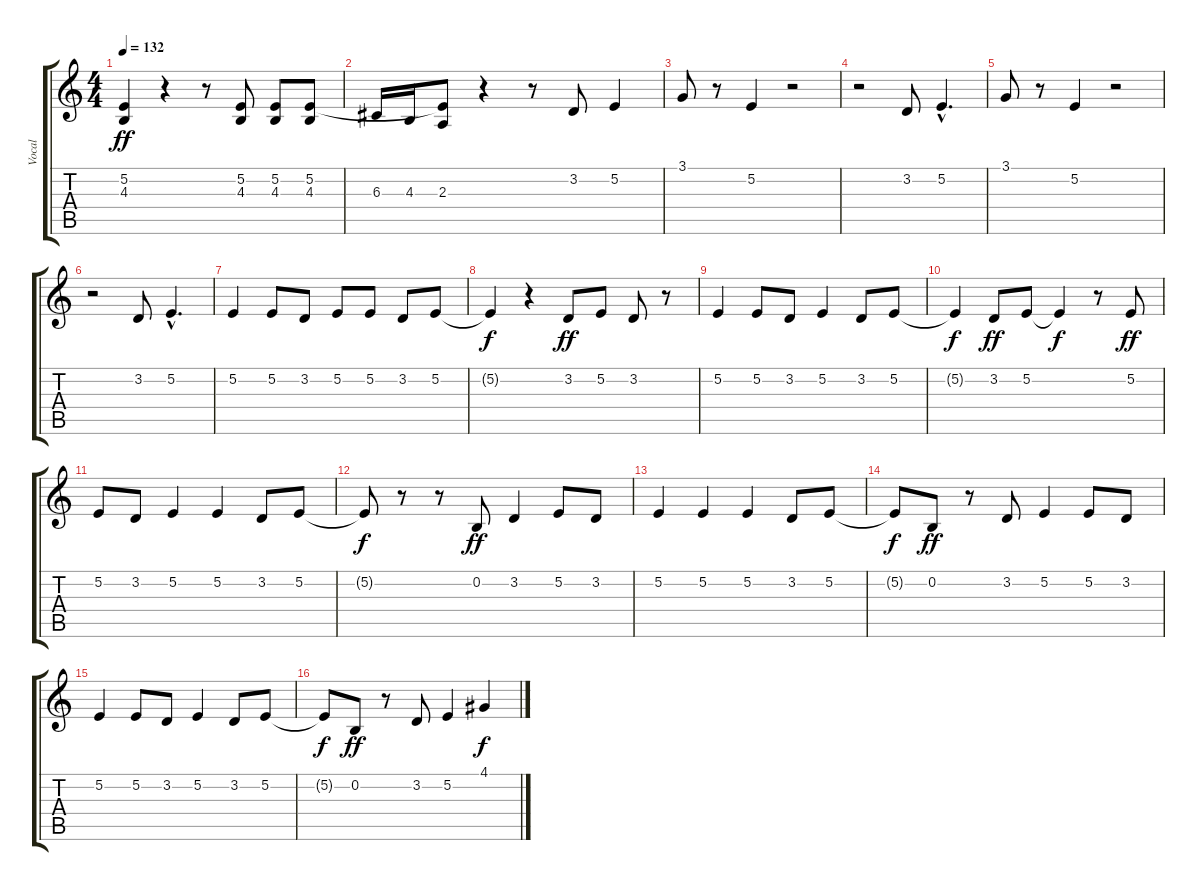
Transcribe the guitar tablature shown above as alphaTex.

\track ("Vocal" "Vocal") {instrument altosax}
\staff {score tabs}
\tuning (E4 B3 G3 D3 A2 E2) {hide}
\ts (4 4)
\tempo 132
\clef g2
\ks c
(5.2 4.3).4{dy ff} r.4 r.8 (5.2 4.3).8 (5.2 4.3).8 (5.2 4.3).8 |
6.3.16 4.3.16 (5.2{t} 2.3).8 r.4 r.8 3.2.8 5.2.4 |
3.1.8 r.8 5.2.4 r.2 |
r.2 3.2.8 5.2{hac}.4{d} |
3.1.8 r.8 5.2.4 r.2 |
r.2 3.2.8 5.2{hac}.4{d} |
5.2.4 5.2.8 3.2.8 5.2.8 5.2.8 3.2.8 5.2.8 |
5.2{t}.4{dy f} r.4 3.2.8{dy ff} 5.2.8 3.2.8 r.8 |
5.2.4 5.2.8 3.2.8 5.2.4 3.2.8 5.2.8 |
5.2{t}.4{dy f} 3.2.8{dy ff} 5.2.8 5.2{t}.4{dy f} r.8 5.2.8{dy ff} |
5.2.8 3.2.8 5.2.4 5.2.4 3.2.8 5.2.8 |
5.2{t}.8{dy f} r.8 r.8 0.2.8{dy ff} 3.2.4 5.2.8 3.2.8 |
5.2.4 5.2.4 5.2.4 3.2.8 5.2.8 |
5.2{t}.8{dy f} 0.2.8{dy ff} r.8 3.2.8 5.2.4 5.2.8 3.2.8 |
5.2.4 5.2.8 3.2.8 5.2.4 3.2.8 5.2.8 |
5.2{t}.8{dy f} 0.2.8{dy ff} r.8 3.2.8 5.2.4 4.1.4{dy f}
